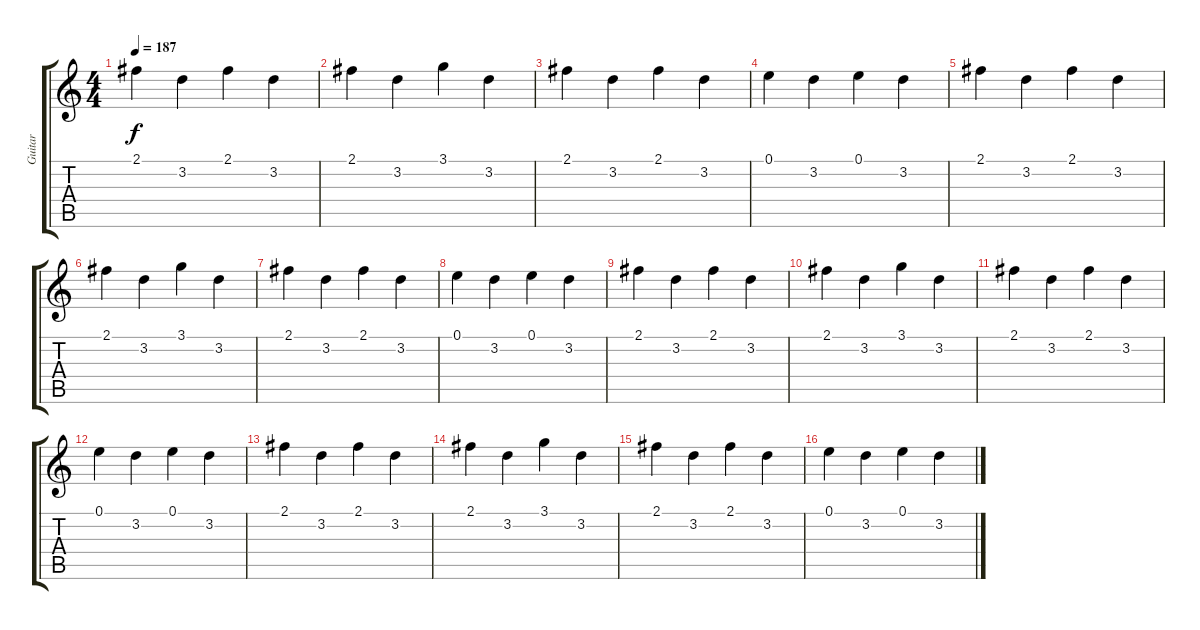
\track ("Guitar" "Guitar") {instrument distortionguitar}
\staff {score tabs}
\tuning (E4 B3 G3 D3 A2 D2) {hide}
\ts (4 4)
\tempo 187
\clef g2
\ks c
2.1.4{dy f} 3.2.4 2.1.4 3.2.4 |
2.1.4 3.2.4 3.1.4 3.2.4 |
2.1.4 3.2.4 2.1.4 3.2.4 |
0.1.4 3.2.4 0.1.4 3.2.4 |
2.1.4 3.2.4 2.1.4 3.2.4 |
2.1.4 3.2.4 3.1.4 3.2.4 |
2.1.4 3.2.4 2.1.4 3.2.4 |
0.1.4 3.2.4 0.1.4 3.2.4 |
2.1.4 3.2.4 2.1.4 3.2.4 |
2.1.4 3.2.4 3.1.4 3.2.4 |
2.1.4 3.2.4 2.1.4 3.2.4 |
0.1.4 3.2.4 0.1.4 3.2.4 |
2.1.4 3.2.4 2.1.4 3.2.4 |
2.1.4 3.2.4 3.1.4 3.2.4 |
2.1.4 3.2.4 2.1.4 3.2.4 |
0.1.4 3.2.4 0.1.4 3.2.4
